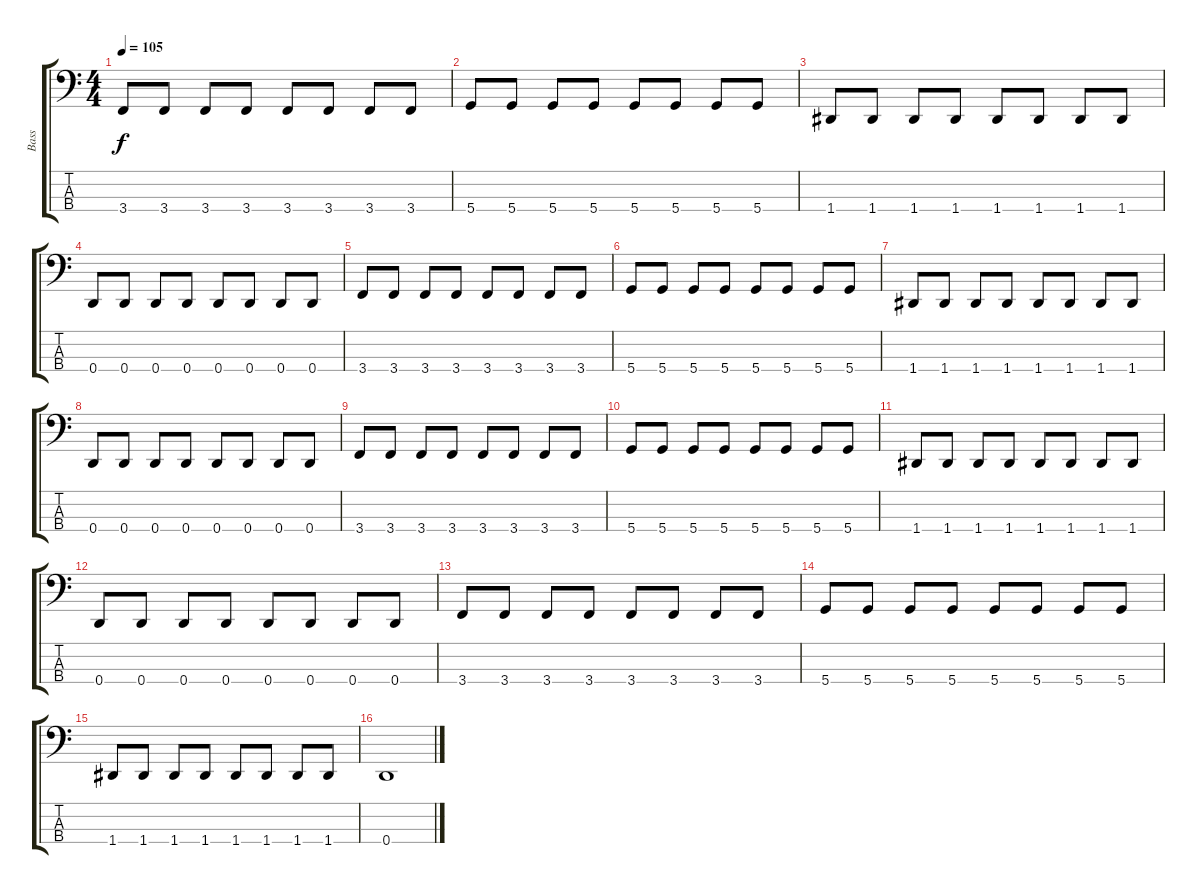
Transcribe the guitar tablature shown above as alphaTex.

\track ("Bass" "Bass") {instrument electricbassfinger}
\staff {score tabs}
\tuning (G2 D2 A1 D1) {hide}
\ts (4 4)
\tempo 105
\clef f4
\ks c
3.4.8{dy f} 3.4.8 3.4.8 3.4.8 3.4.8 3.4.8 3.4.8 3.4.8 |
5.4.8 5.4.8 5.4.8 5.4.8 5.4.8 5.4.8 5.4.8 5.4.8 |
1.4.8 1.4.8 1.4.8 1.4.8 1.4.8 1.4.8 1.4.8 1.4.8 |
0.4.8 0.4.8 0.4.8 0.4.8 0.4.8 0.4.8 0.4.8 0.4.8 |
3.4.8 3.4.8 3.4.8 3.4.8 3.4.8 3.4.8 3.4.8 3.4.8 |
5.4.8 5.4.8 5.4.8 5.4.8 5.4.8 5.4.8 5.4.8 5.4.8 |
1.4.8 1.4.8 1.4.8 1.4.8 1.4.8 1.4.8 1.4.8 1.4.8 |
0.4.8 0.4.8 0.4.8 0.4.8 0.4.8 0.4.8 0.4.8 0.4.8 |
3.4.8 3.4.8 3.4.8 3.4.8 3.4.8 3.4.8 3.4.8 3.4.8 |
5.4.8 5.4.8 5.4.8 5.4.8 5.4.8 5.4.8 5.4.8 5.4.8 |
1.4.8 1.4.8 1.4.8 1.4.8 1.4.8 1.4.8 1.4.8 1.4.8 |
0.4.8 0.4.8 0.4.8 0.4.8 0.4.8 0.4.8 0.4.8 0.4.8 |
3.4.8 3.4.8 3.4.8 3.4.8 3.4.8 3.4.8 3.4.8 3.4.8 |
5.4.8 5.4.8 5.4.8 5.4.8 5.4.8 5.4.8 5.4.8 5.4.8 |
1.4.8 1.4.8 1.4.8 1.4.8 1.4.8 1.4.8 1.4.8 1.4.8 |
0.4.1
